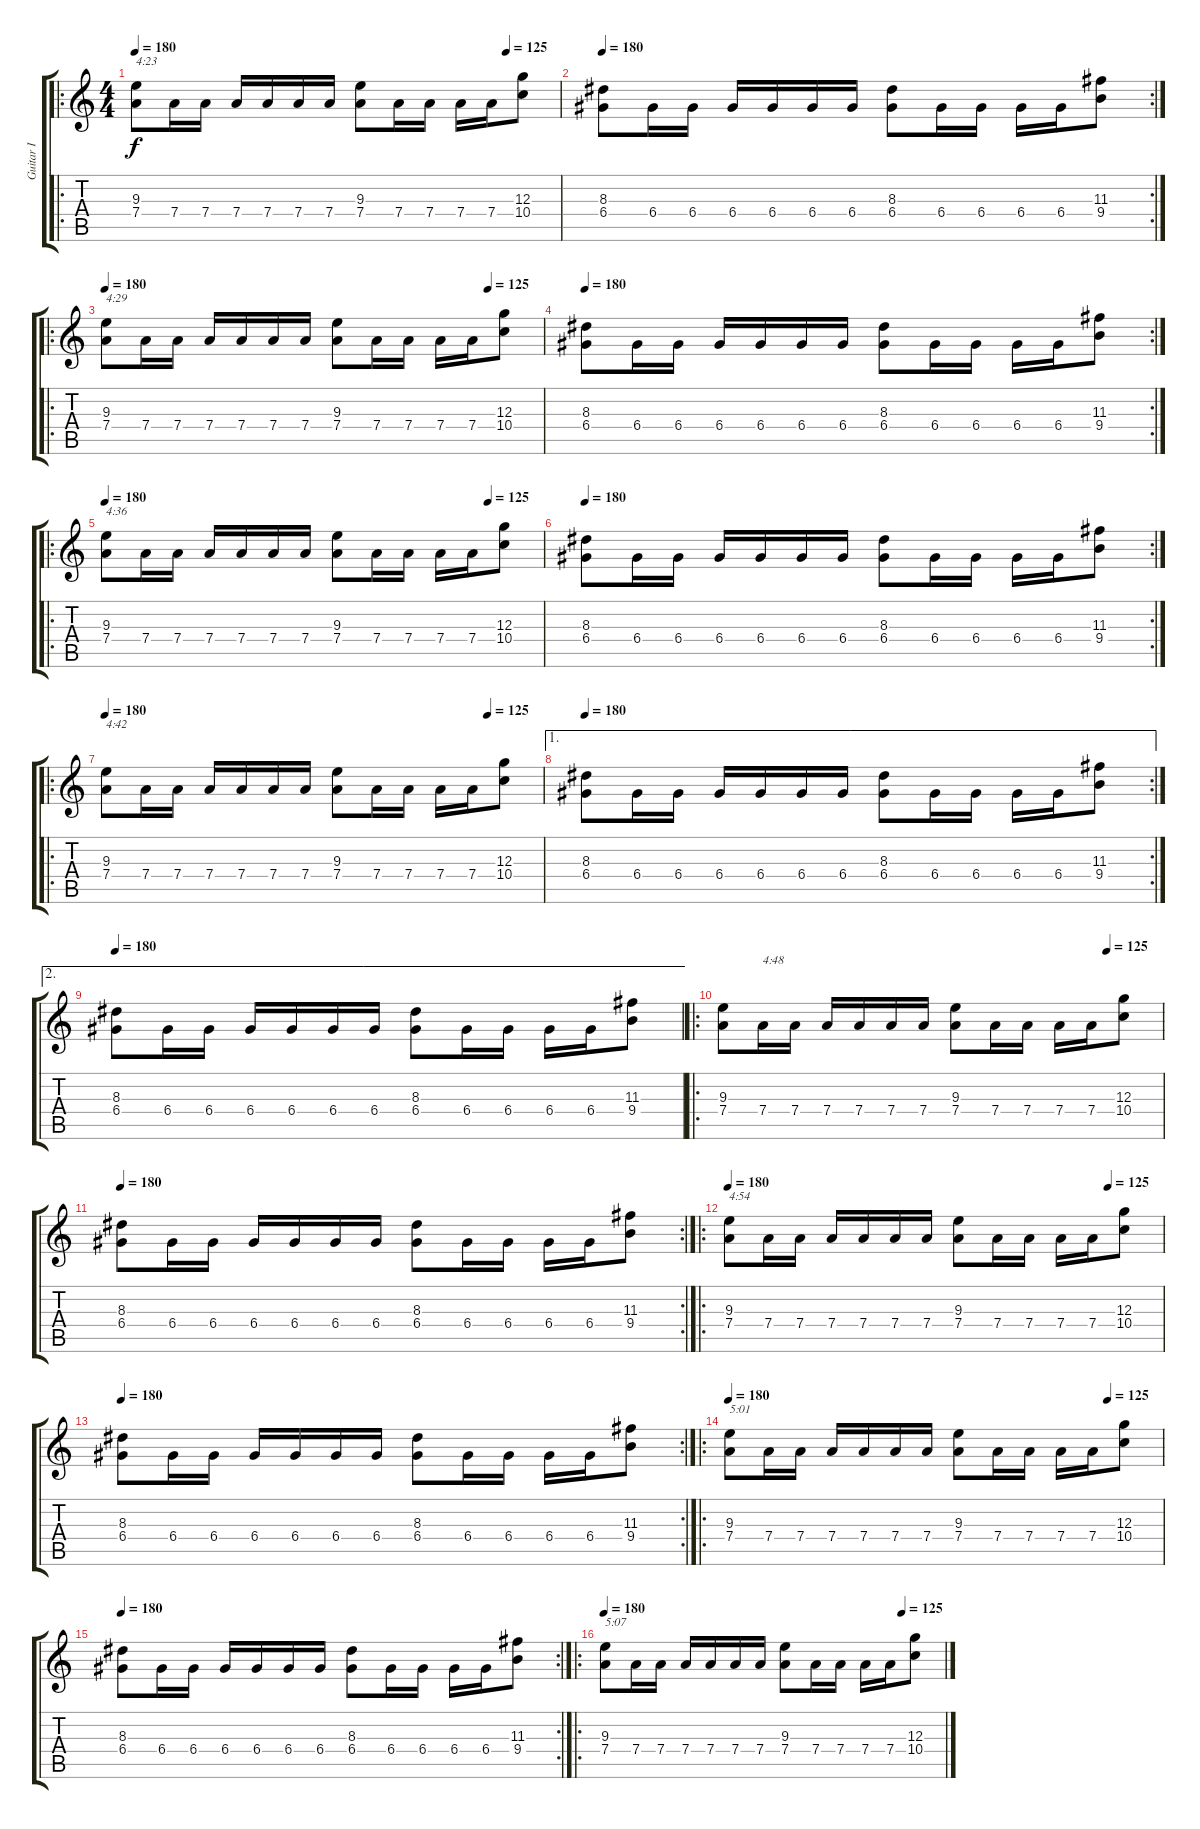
\track ("Guitar I" "Guitar I") {instrument distortionguitar}
\staff {score tabs}
\tuning (E4 B3 G3 D3 A2 E2) {hide}
\ro
\ts (4 4)
\tempo 180
\tempo (125 0.875)
\clef g2
\ks c
(9.3 7.4).8{txt "4:23" dy f} 7.4.16 7.4.16 7.4.16 7.4.16 7.4.16 7.4.16 (9.3 7.4).8 7.4.16 7.4.16 7.4.16 7.4.16 (12.3 10.4).8 |
\rc 2
\tempo 180
(8.3 6.4).8 6.4.16 6.4.16 6.4.16 6.4.16 6.4.16 6.4.16 (8.3 6.4).8 6.4.16 6.4.16 6.4.16 6.4.16 (11.3 9.4).8 |
\ro
\tempo 180
\tempo (125 0.875)
(9.3 7.4).8{txt "4:29"} 7.4.16 7.4.16 7.4.16 7.4.16 7.4.16 7.4.16 (9.3 7.4).8 7.4.16 7.4.16 7.4.16 7.4.16 (12.3 10.4).8 |
\rc 2
\tempo 180
(8.3 6.4).8 6.4.16 6.4.16 6.4.16 6.4.16 6.4.16 6.4.16 (8.3 6.4).8 6.4.16 6.4.16 6.4.16 6.4.16 (11.3 9.4).8 |
\ro
\tempo 180
\tempo (125 0.875)
(9.3 7.4).8{txt "4:36"} 7.4.16 7.4.16 7.4.16 7.4.16 7.4.16 7.4.16 (9.3 7.4).8 7.4.16 7.4.16 7.4.16 7.4.16 (12.3 10.4).8 |
\rc 2
\tempo 180
(8.3 6.4).8 6.4.16 6.4.16 6.4.16 6.4.16 6.4.16 6.4.16 (8.3 6.4).8 6.4.16 6.4.16 6.4.16 6.4.16 (11.3 9.4).8 |
\ro
\tempo 180
\tempo (125 0.875)
(9.3 7.4).8{txt "4:42"} 7.4.16 7.4.16 7.4.16 7.4.16 7.4.16 7.4.16 (9.3 7.4).8 7.4.16 7.4.16 7.4.16 7.4.16 (12.3 10.4).8 |
\ae 1
\rc 2
\tempo 180
(8.3 6.4).8 6.4.16 6.4.16 6.4.16 6.4.16 6.4.16 6.4.16 (8.3 6.4).8 6.4.16 6.4.16 6.4.16 6.4.16 (11.3 9.4).8 |
\ae 2
\tempo 180
(8.3 6.4).8 6.4.16 6.4.16 6.4.16 6.4.16 6.4.16 6.4.16 (8.3 6.4).8 6.4.16 6.4.16 6.4.16 6.4.16 (11.3 9.4).8 |
\ro
\tempo (125 0.875)
(9.3 7.4).8 7.4.16{txt "4:48"} 7.4.16 7.4.16 7.4.16 7.4.16 7.4.16 (9.3 7.4).8 7.4.16 7.4.16 7.4.16 7.4.16 (12.3 10.4).8 |
\rc 2
\tempo 180
(8.3 6.4).8 6.4.16 6.4.16 6.4.16 6.4.16 6.4.16 6.4.16 (8.3 6.4).8 6.4.16 6.4.16 6.4.16 6.4.16 (11.3 9.4).8 |
\ro
\tempo 180
\tempo (125 0.875)
(9.3 7.4).8{txt "4:54"} 7.4.16 7.4.16 7.4.16 7.4.16 7.4.16 7.4.16 (9.3 7.4).8 7.4.16 7.4.16 7.4.16 7.4.16 (12.3 10.4).8 |
\rc 2
\tempo 180
(8.3 6.4).8 6.4.16 6.4.16 6.4.16 6.4.16 6.4.16 6.4.16 (8.3 6.4).8 6.4.16 6.4.16 6.4.16 6.4.16 (11.3 9.4).8 |
\ro
\tempo 180
\tempo (125 0.875)
(9.3 7.4).8{txt "5:01"} 7.4.16 7.4.16 7.4.16 7.4.16 7.4.16 7.4.16 (9.3 7.4).8 7.4.16 7.4.16 7.4.16 7.4.16 (12.3 10.4).8 |
\rc 2
\tempo 180
(8.3 6.4).8 6.4.16 6.4.16 6.4.16 6.4.16 6.4.16 6.4.16 (8.3 6.4).8 6.4.16 6.4.16 6.4.16 6.4.16 (11.3 9.4).8 |
\ro
\tempo 180
\tempo (125 0.875)
(9.3 7.4).8{txt "5:07"} 7.4.16 7.4.16 7.4.16 7.4.16 7.4.16 7.4.16 (9.3 7.4).8 7.4.16 7.4.16 7.4.16 7.4.16 (12.3 10.4).8
